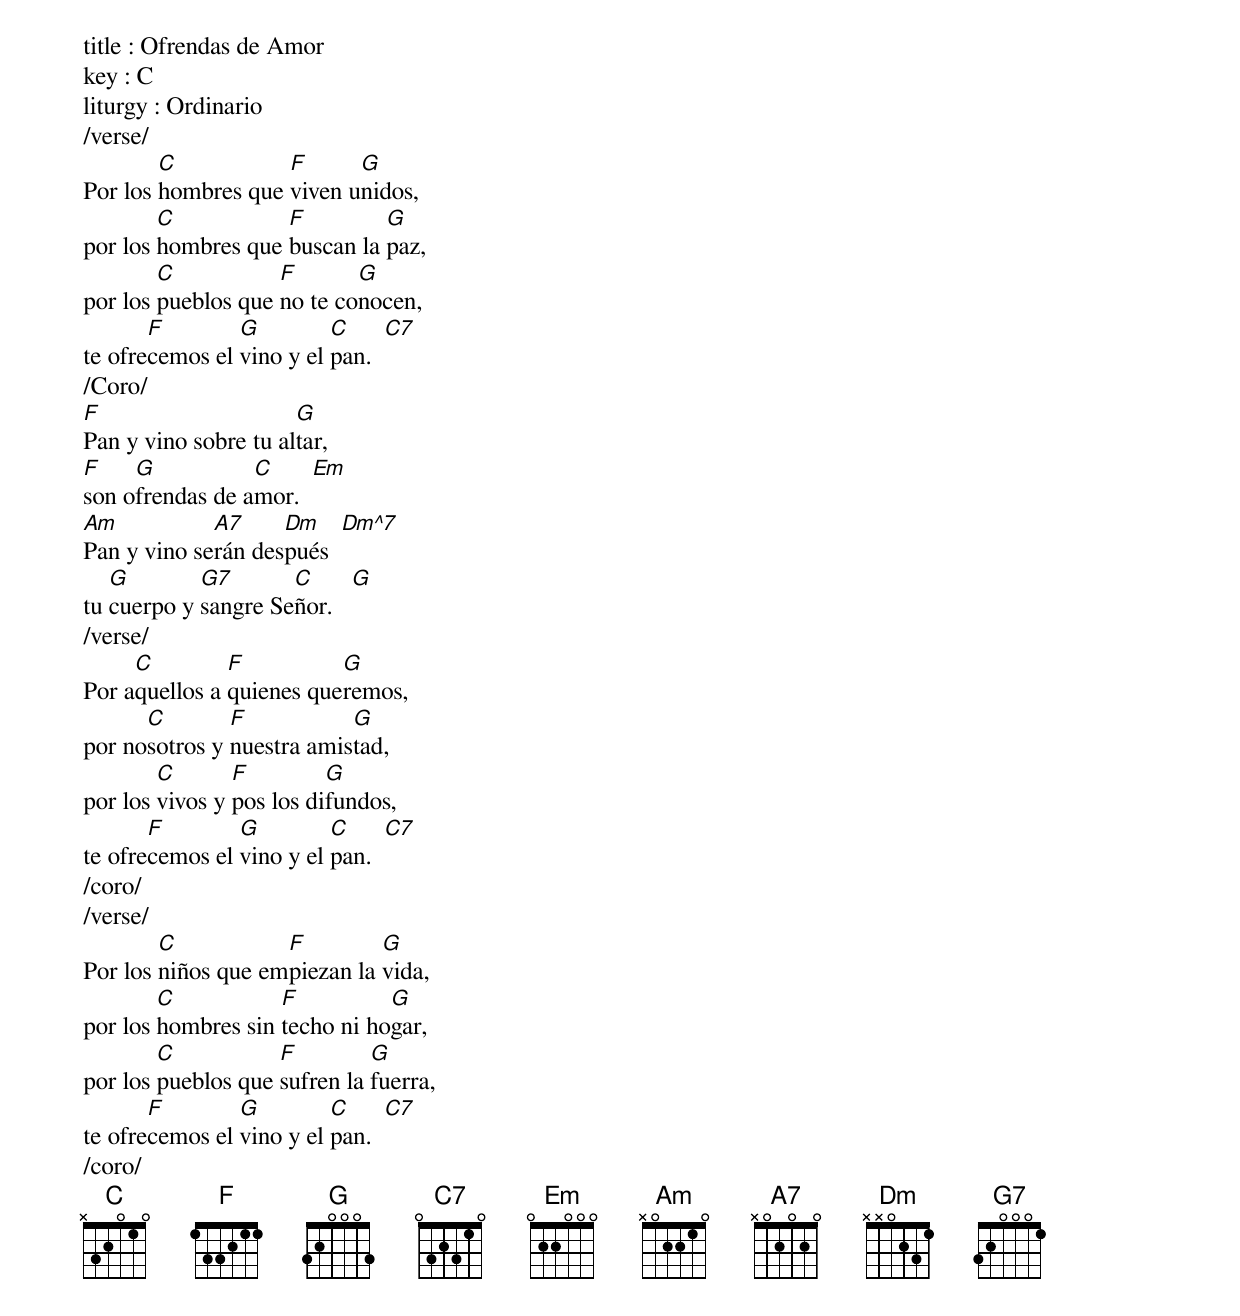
title : Ofrendas de Amor
key : C
liturgy : Ordinario
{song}
/verse/
Por los [C]hombres que [F]viven u[G]nidos,
por los [C]hombres que [F]buscan la [G]paz,
por los [C]pueblos que [F]no te co[G]nocen,
te ofre[F]cemos el [G]vino y el [C]pan.  [C7]
/Coro/
[F]Pan y vino sobre tu al[G]tar,
[F]son o[G]frendas de a[C]mor.  [Em]
[Am]Pan y vino se[A7]rán des[Dm]pués  [Dm^7]
tu [G]cuerpo y [G7]sangre Se[C]ñor.   [G]
/verse/
Por a[C]quellos a [F]quienes que[G]remos,
por no[C]sotros y [F]nuestra amis[G]tad,
por los [C]vivos y [F]pos los di[G]fundos,
te ofre[F]cemos el [G]vino y el [C]pan.  [C7]
/coro/
/verse/
Por los [C]niños que em[F]piezan la [G]vida,
por los [C]hombres sin [F]techo ni ho[G]gar,
por los [C]pueblos que [F]sufren la [G]fuerra,
te ofre[F]cemos el [G]vino y el [C]pan.  [C7]
/coro/
